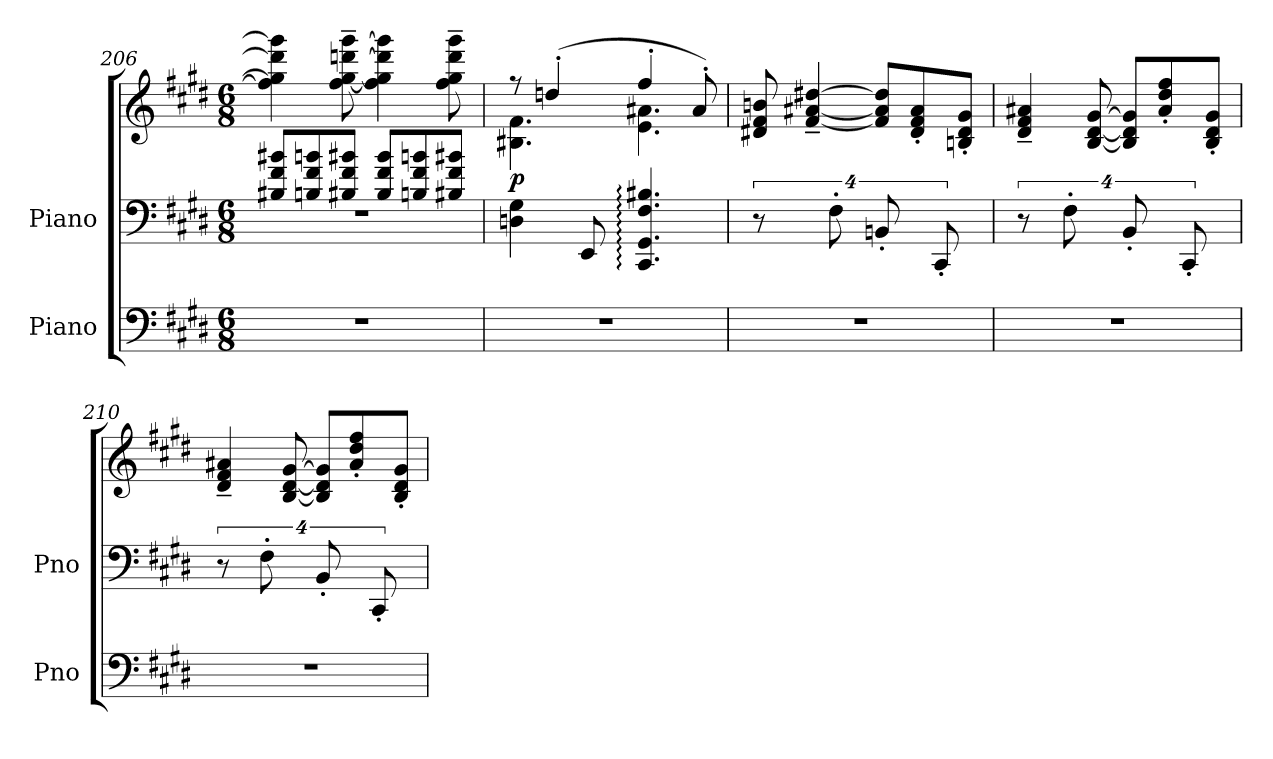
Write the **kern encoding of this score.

**kern	**kern	**kern	**dynam
*part2	*part1	*part1	*part1
*staff3	*staff2	*staff1	*staff1/2
*I"Piano	*I"Piano	*	*
*I'Pno	*I'Pno	*	*
!!LO:PB:g=z
*clefF4	*clefF4	*clefG2	*
*k[f#c#g#d#]	*k[f#c#g#d#]	*k[f#c#g#d#]	*
*M6/8	*M6/8	*M6/8	*
=206	=206	=206	=206
*	*^	*	*
2.r	8B#X/ 8f#/ 8b#X/L	2.rF	4ff#\] 4gg#\] 4ddd\] 4ggg#\]	.
.	8Bn/ 8f#/ 8bn/	.	.	.
.	8B#X/ 8f#/ 8b#X/J	.	[8ff#\~ [8gg#\~ [8dddn\~ [8ggg#\~	.
.	8B#/ 8f#/ 8b#/L	.	4ff#\] 4gg#\] 4ddd\] 4ggg#\]	.
.	8Bn/ 8f#/ 8bn/	.	.	.
.	8B#X/ 8f#/ 8b#X/J	.	8ff#\~ 8gg#\~ 8ddd\~ 8ggg#\~	.
*	*v	*v	*	*
=207	=207	=207	=207
*	*	*^	*
!	!	!	!	!LO:DY:b
2.r	4Dn\ 4G#\	8r	4.B#X\ 4.f#\	p
.	.	(>4ddn'/	.	.
.	8EE/	.	.	.
.	4.CC#/: 4.GG#/: 4.F#/: 4.B#X/:	4ff#'/	4.e\ 4.a#X\	.
.	.	8a#'/)	.	.
*	*	*v	*v	*
=208	=208	=208	=208
2.r	16%3r	8d#X/ 8f#/ 8bn/	.
.	.	[4f#/~ [4a#X/~ [4dd#X/~	.
.	16%3F#'\	.	.
.	16%3BBn'/	8f#/] 8a#/] 8dd#/]L	.
.	.	8d#/' 8f#/' 8a#/'	.
.	16%3CC#'/	.	.
.	.	8Bn/' 8d#/' 8g#/'J	.
=209	=209	=209	=209
2.r	16%3r	4d#/~ 4f#/~ 4a#X/~	.
.	16%3F#'\	.	.
.	.	[8B/ [8d#/ [8g#/	.
.	16%3BB'/	8B/] 8d#/] 8g#/]L	.
.	.	8a#/' 8dd#/' 8ff#/'	.
.	16%3CC#'/	.	.
.	.	8B/' 8d#/' 8g#/'J	.
!!LO:LB:g=z
=210	=210	=210	=210
2.r	16%3r	4d#/~ 4f#/~ 4a#X/~	.
.	16%3F#'\	.	.
.	.	[8B/ [8d#/ [8g#/	.
.	16%3BB'/	8B/] 8d#/] 8g#/]L	.
.	.	8a#/' 8dd#/' 8ff#/'	.
.	16%3CC#'/	.	.
.	.	8B/' 8d#/' 8g#/'J	.
=	=	=	=
*-	*-	*-	*-
